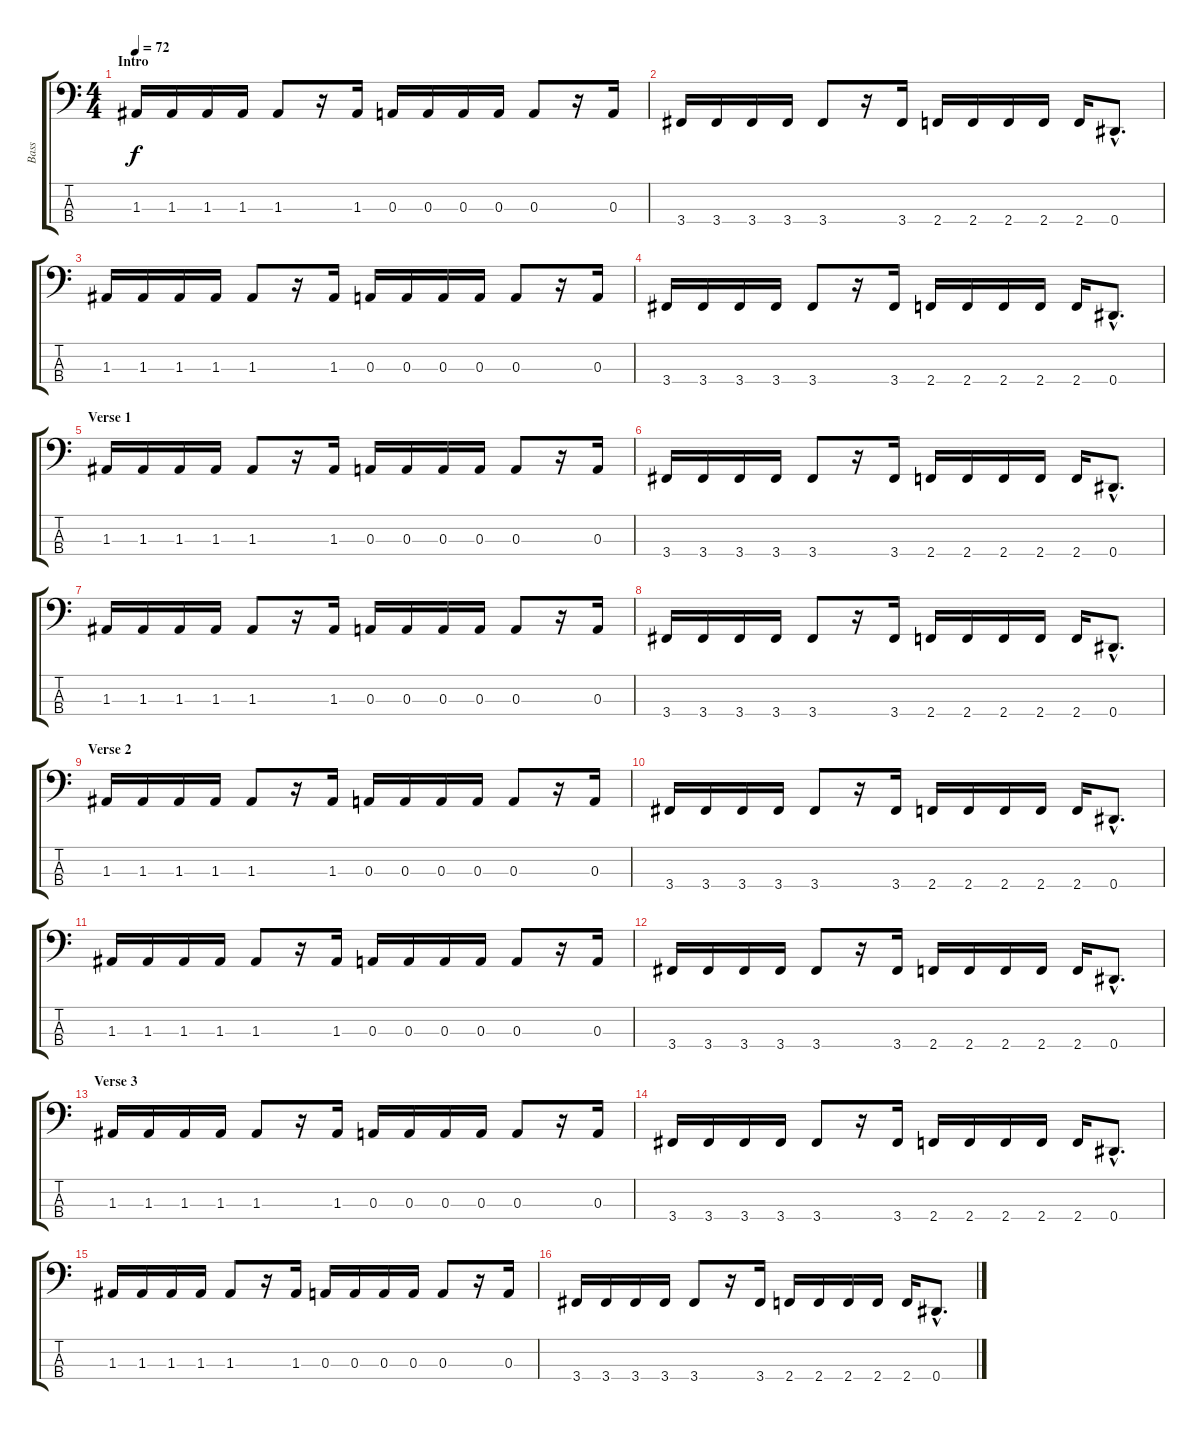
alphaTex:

\track ("Bass" "Bass") {instrument electricbasspick}
\staff {score tabs}
\tuning (G2 D2 A1 Eb1) {hide}
\ts (4 4)
\section ("" "Intro")
\tempo 72
\clef f4
\ks c
1.3.16{dy f instrument electricbasspick} 1.3.16 1.3.16 1.3.16 1.3.8 r.16 1.3.16 0.3.16 0.3.16 0.3.16 0.3.16 0.3.8 r.16 0.3.16 |
3.4.16 3.4.16 3.4.16 3.4.16 3.4.8 r.16 3.4.16 2.4.16 2.4.16 2.4.16 2.4.16 2.4.16 0.4{hac}.8{d} |
1.3.16 1.3.16 1.3.16 1.3.16 1.3.8 r.16 1.3.16 0.3.16 0.3.16 0.3.16 0.3.16 0.3.8 r.16 0.3.16 |
3.4.16 3.4.16 3.4.16 3.4.16 3.4.8 r.16 3.4.16 2.4.16 2.4.16 2.4.16 2.4.16 2.4.16 0.4{hac}.8{d} |
\section ("" "Verse 1")
1.3.16 1.3.16 1.3.16 1.3.16 1.3.8 r.16 1.3.16 0.3.16 0.3.16 0.3.16 0.3.16 0.3.8 r.16 0.3.16 |
3.4.16 3.4.16 3.4.16 3.4.16 3.4.8 r.16 3.4.16 2.4.16 2.4.16 2.4.16 2.4.16 2.4.16 0.4{hac}.8{d} |
1.3.16 1.3.16 1.3.16 1.3.16 1.3.8 r.16 1.3.16 0.3.16 0.3.16 0.3.16 0.3.16 0.3.8 r.16 0.3.16 |
3.4.16 3.4.16 3.4.16 3.4.16 3.4.8 r.16 3.4.16 2.4.16 2.4.16 2.4.16 2.4.16 2.4.16 0.4{hac}.8{d} |
\section ("" "Verse 2")
1.3.16 1.3.16 1.3.16 1.3.16 1.3.8 r.16 1.3.16 0.3.16 0.3.16 0.3.16 0.3.16 0.3.8 r.16 0.3.16 |
3.4.16 3.4.16 3.4.16 3.4.16 3.4.8 r.16 3.4.16 2.4.16 2.4.16 2.4.16 2.4.16 2.4.16 0.4{hac}.8{d} |
1.3.16 1.3.16 1.3.16 1.3.16 1.3.8 r.16 1.3.16 0.3.16 0.3.16 0.3.16 0.3.16 0.3.8 r.16 0.3.16 |
3.4.16 3.4.16 3.4.16 3.4.16 3.4.8 r.16 3.4.16 2.4.16 2.4.16 2.4.16 2.4.16 2.4.16 0.4{hac}.8{d} |
\section ("" "Verse 3")
1.3.16 1.3.16 1.3.16 1.3.16 1.3.8 r.16 1.3.16 0.3.16 0.3.16 0.3.16 0.3.16 0.3.8 r.16 0.3.16 |
3.4.16 3.4.16 3.4.16 3.4.16 3.4.8 r.16 3.4.16 2.4.16 2.4.16 2.4.16 2.4.16 2.4.16 0.4{hac}.8{d} |
1.3.16 1.3.16 1.3.16 1.3.16 1.3.8 r.16 1.3.16 0.3.16 0.3.16 0.3.16 0.3.16 0.3.8 r.16 0.3.16 |
3.4.16 3.4.16 3.4.16 3.4.16 3.4.8 r.16 3.4.16 2.4.16 2.4.16 2.4.16 2.4.16 2.4.16 0.4{hac}.8{d}
